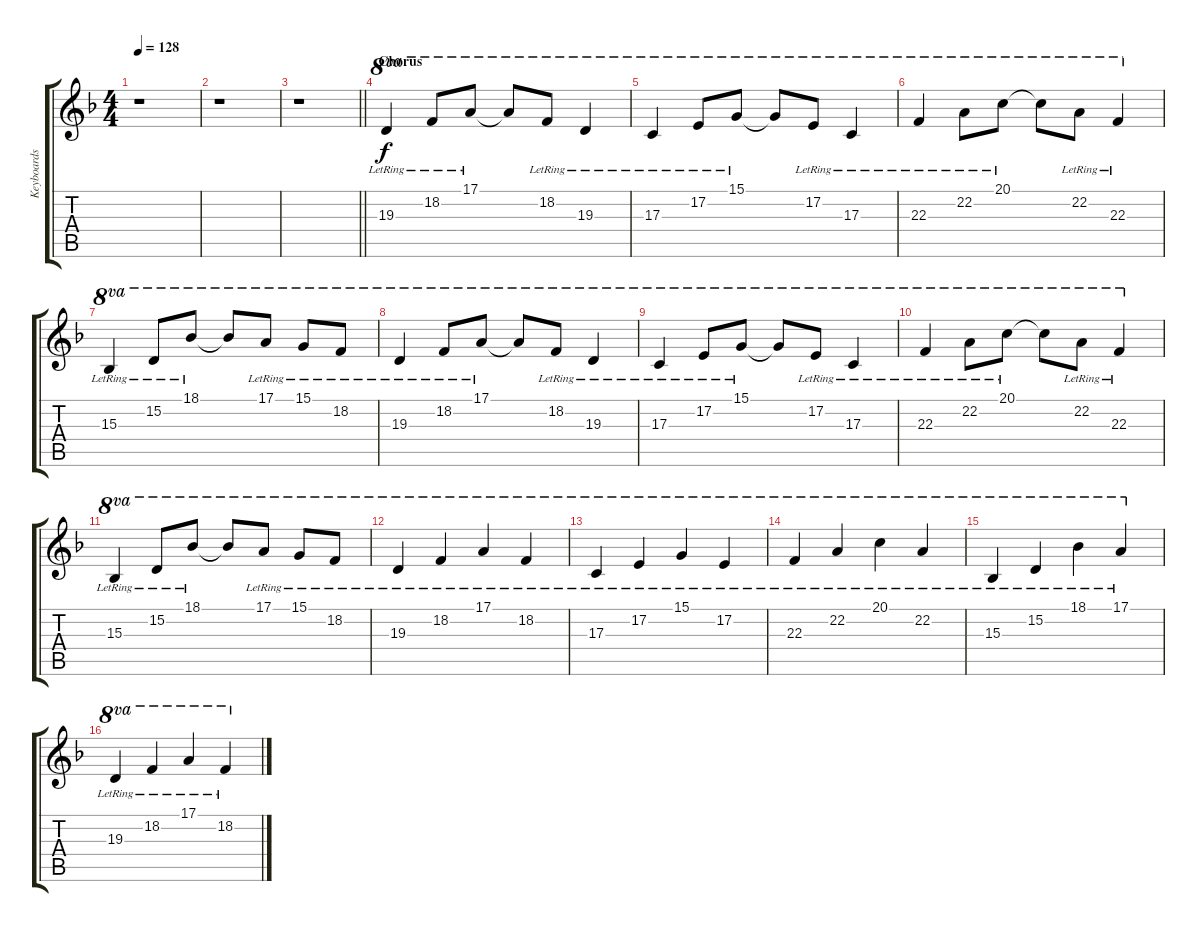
\track ("Keyboards" "Keyboards") {instrument vibraphone}
\staff {score tabs}
\tuning (E4 B3 G3 D3 A2 D2) {hide}
\ts (4 4)
\tempo 128
\clef g2
\ks dminor
r.1{dy fff} |
r.1 |
\barLineRight lightlight
r.1 |
\section ("" "Chorus")
19.3{lr}.4{ot 8va dy f} 18.2{lr}.8{ot 8va} 17.1{lr}.8{ot 8va} 17.1{t}.8{ot 8va} 18.2{lr}.8{ot 8va} 19.3{lr}.4{ot 8va} |
17.3{lr}.4{ot 8va} 17.2{lr}.8{ot 8va} 15.1{lr}.8{ot 8va} 15.1{t}.8{ot 8va} 17.2{lr}.8{ot 8va} 17.3{lr}.4{ot 8va} |
22.3{lr}.4{ot 8va} 22.2{lr}.8{ot 8va} 20.1{lr}.8{ot 8va} 20.1{t}.8{ot 8va} 22.2{lr}.8{ot 8va} 22.3{lr}.4{ot 8va} |
15.3{lr}.4{ot 8va} 15.2{lr}.8{ot 8va} 18.1{lr}.8{ot 8va} 18.1{t}.8{ot 8va} 17.1{lr}.8{ot 8va} 15.1{lr}.8{ot 8va} 18.2{lr}.8{ot 8va} |
19.3{lr}.4{ot 8va} 18.2{lr}.8{ot 8va} 17.1{lr}.8{ot 8va} 17.1{t}.8{ot 8va} 18.2{lr}.8{ot 8va} 19.3{lr}.4{ot 8va} |
17.3{lr}.4{ot 8va} 17.2{lr}.8{ot 8va} 15.1{lr}.8{ot 8va} 15.1{t}.8{ot 8va} 17.2{lr}.8{ot 8va} 17.3{lr}.4{ot 8va} |
22.3{lr}.4{ot 8va} 22.2{lr}.8{ot 8va} 20.1{lr}.8{ot 8va} 20.1{t}.8{ot 8va} 22.2{lr}.8{ot 8va} 22.3{lr}.4{ot 8va} |
15.3{lr}.4{ot 8va} 15.2{lr}.8{ot 8va} 18.1{lr}.8{ot 8va} 18.1{t}.8{ot 8va} 17.1{lr}.8{ot 8va} 15.1{lr}.8{ot 8va} 18.2{lr}.8{ot 8va} |
19.3{lr}.4{ot 8va} 18.2{lr}.4{ot 8va} 17.1{lr}.4{ot 8va} 18.2{lr}.4{ot 8va} |
17.3{lr}.4{ot 8va} 17.2{lr}.4{ot 8va} 15.1{lr}.4{ot 8va} 17.2{lr}.4{ot 8va} |
22.3{lr}.4{ot 8va} 22.2{lr}.4{ot 8va} 20.1{lr}.4{ot 8va} 22.2{lr}.4{ot 8va} |
15.3{lr}.4{ot 8va} 15.2{lr}.4{ot 8va} 18.1{lr}.4{ot 8va} 17.1{lr}.4{ot 8va} |
19.3{lr}.4{ot 8va} 18.2{lr}.4{ot 8va} 17.1{lr}.4{ot 8va} 18.2{lr}.4{ot 8va}
